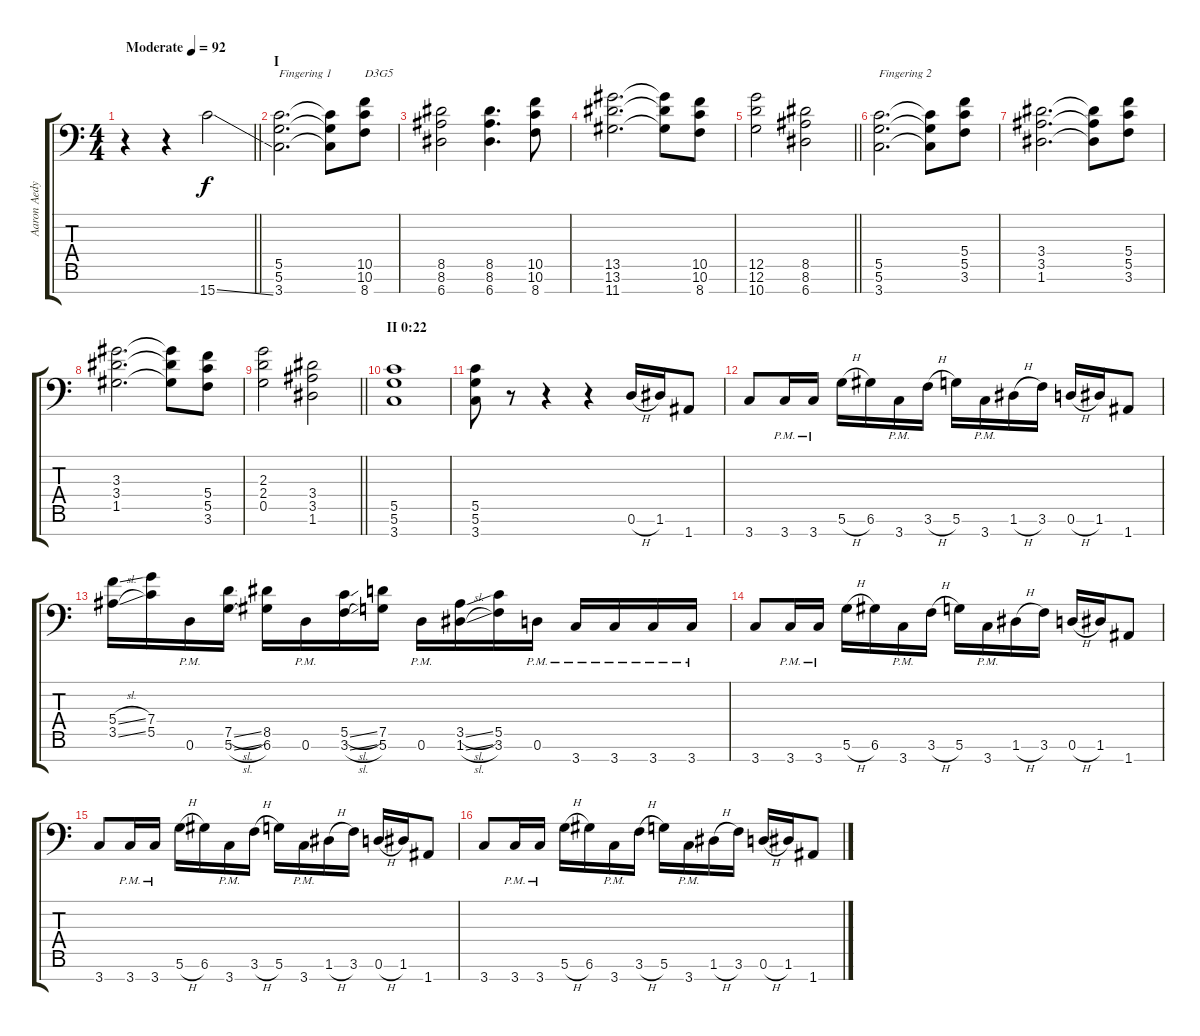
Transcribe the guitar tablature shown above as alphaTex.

\track ("Aaron Aedy (rhythm guitar)" "Aaron Aedy") {instrument distortionguitar}
\staff {score tabs}
\tuning (D4 A3 F3 C3 G2 D2 A1) {hide}
\ts (4 4)
\tempo (92 "Moderate")
\clef f4
\barLineRight lightlight
\ks c
r.4{dy f instrument distortionguitar} r.4 15.7{ss}.2 |
\section ("" "I")
(5.5 5.6 3.7).2{d txt "Fingering 1"} (5.5{t} 5.6{t} 3.7{t}).8 (10.5 10.6 8.7).8{txt "D3G5"} |
(8.5 8.6 6.7).2 (8.5 8.6 6.7).4{d} (10.5 10.6 8.7).8 |
(13.5 13.6 11.7).2{d} (13.5{t} 13.6{t} 11.7{t}).8 (10.5 10.6 8.7).8 |
\barLineRight lightlight
(12.5 12.6 10.7).2 (8.5 8.6 6.7).2 |
(5.5 5.6 3.7).2{d txt "Fingering 2"} (5.5{t} 5.6{t} 3.7{t}).8 (5.4 5.5 3.6).8 |
(3.4 3.5 1.6).2{d} (3.4{t} 3.5{t} 1.6{t}).8 (5.4 5.5 3.6).8 |
(3.3 3.4 1.5).2{d} (3.3{t} 3.4{t} 1.5{t}).8 (5.4 5.5 3.6).8 |
\barLineRight lightlight
(2.3 2.4 0.5).2 (3.4 3.5 1.6).2 |
\section ("" "II 0:22")
(5.5 5.6 3.7).1 |
(5.5 5.6 3.7).8 r.8 r.4 r.4 0.6{h}.16 1.6.16 1.7.8 |
3.7.8 3.7{pm}.16 3.7{pm}.16 5.6{h}.16 6.6.16 3.7{pm}.16 3.6{h}.16 5.6.16 3.7{pm}.16 1.6{h}.16 3.6.16 0.6{h}.16 1.6.16 1.7.8 |
(5.4{sl} 3.5{sl}).16 (7.4 5.5).16 0.6{pm}.16 (7.5{sl} 5.6{sl}).16 (8.5 6.6).16 0.6{pm}.16 (5.5{sl} 3.6{sl}).16 (7.5 5.6).16 0.6{pm}.16 (3.5{sl} 1.6{sl}).16 (5.5 3.6).16 0.6{pm}.16 3.7{pm}.16 3.7{pm}.16 3.7{pm}.16 3.7{pm}.16 |
3.7.8 3.7{pm}.16 3.7{pm}.16 5.6{h}.16 6.6.16 3.7{pm}.16 3.6{h}.16 5.6.16 3.7{pm}.16 1.6{h}.16 3.6.16 0.6{h}.16 1.6.16 1.7.8 |
3.7.8 3.7{pm}.16 3.7{pm}.16 5.6{h}.16 6.6.16 3.7{pm}.16 3.6{h}.16 5.6.16 3.7{pm}.16 1.6{h}.16 3.6.16 0.6{h}.16 1.6.16 1.7.8 |
3.7.8 3.7{pm}.16 3.7{pm}.16 5.6{h}.16 6.6.16 3.7{pm}.16 3.6{h}.16 5.6.16 3.7{pm}.16 1.6{h}.16 3.6.16 0.6{h}.16 1.6.16 1.7.8
